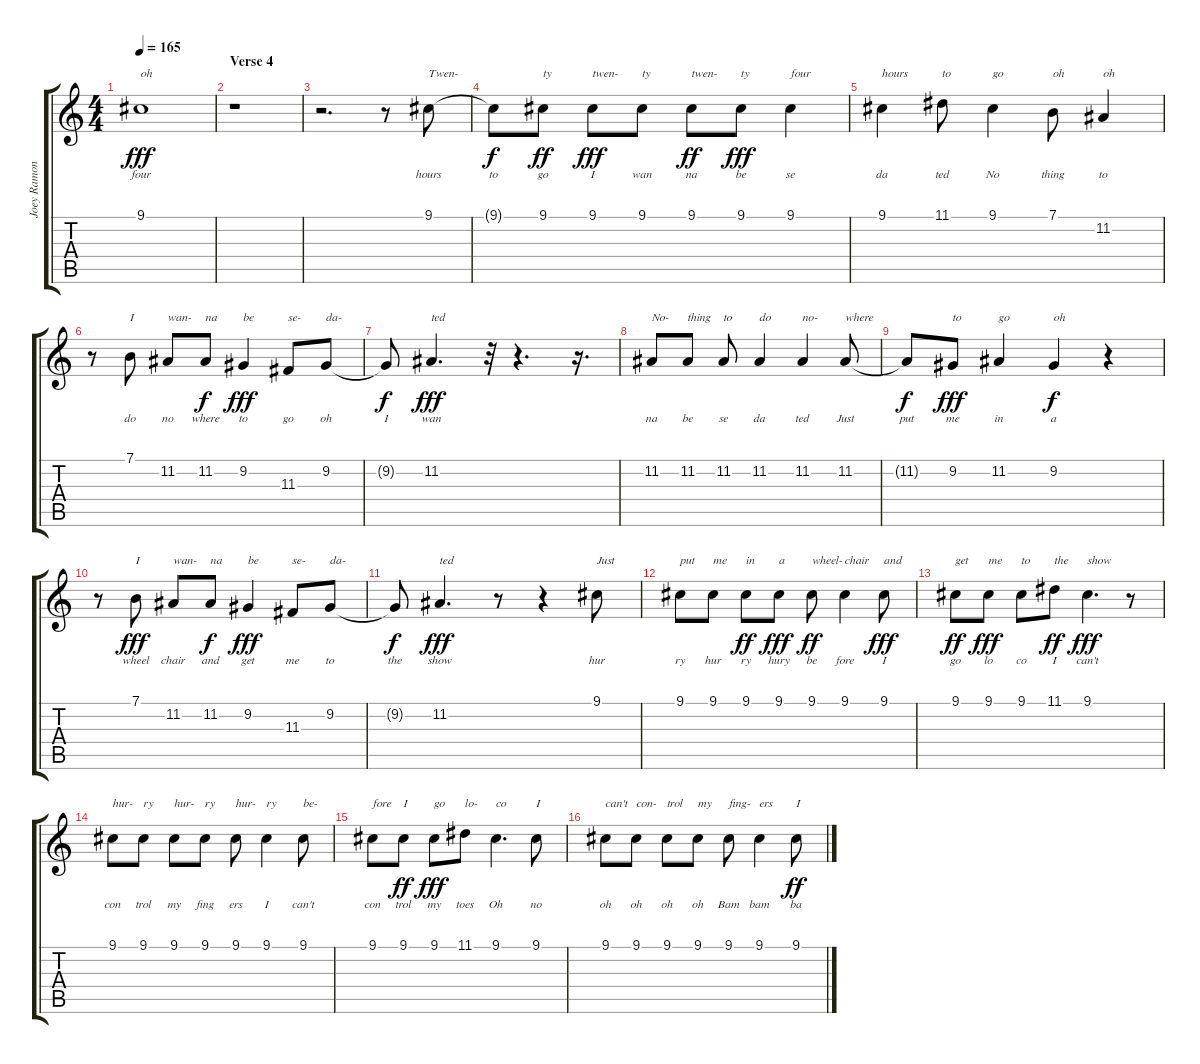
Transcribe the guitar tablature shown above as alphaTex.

\track ("Joey Ramone" "Joey Ramon") {instrument brightacousticpiano}
\staff {score tabs}
\tuning (E4 B3 G3 D3 A2 E2) {hide}
\ts (4 4)
\tempo 165
\clef g2
\ks c
9.1.1{txt "oh" lyrics (0 "four") lyrics (1 "") lyrics (2 "") lyrics (3 "") lyrics (4 "") dy fff} |
\section ("" "Verse 4")
r.1 |
r.2{d} r.8 9.1.8{txt "Twen-" lyrics (0 "hours") lyrics (1 "") lyrics (2 "") lyrics (3 "") lyrics (4 "")} |
9.1{t}.8{lyrics (0 "to") lyrics (1 "") lyrics (2 "") lyrics (3 "") lyrics (4 "") dy f} 9.1.8{txt "ty" lyrics (0 "go") lyrics (1 "") lyrics (2 "") lyrics (3 "") lyrics (4 "") dy ff} 9.1.8{txt "twen-" lyrics (0 "I") lyrics (1 "") lyrics (2 "") lyrics (3 "") lyrics (4 "") dy fff} 9.1.8{txt "ty" lyrics (0 "wan") lyrics (1 "") lyrics (2 "") lyrics (3 "") lyrics (4 "")} 9.1.8{txt "twen-" lyrics (0 "na") lyrics (1 "") lyrics (2 "") lyrics (3 "") lyrics (4 "") dy ff} 9.1.8{txt "ty" lyrics (0 "be") lyrics (1 "") lyrics (2 "") lyrics (3 "") lyrics (4 "") dy fff} 9.1.4{txt "four" lyrics (0 "se") lyrics (1 "") lyrics (2 "") lyrics (3 "") lyrics (4 "")} |
9.1.4{txt "hours" lyrics (0 "da") lyrics (1 "") lyrics (2 "") lyrics (3 "") lyrics (4 "")} 11.1.8{txt "to" lyrics (0 "ted") lyrics (1 "") lyrics (2 "") lyrics (3 "") lyrics (4 "")} 9.1.4{txt "go" lyrics (0 "No") lyrics (1 "") lyrics (2 "") lyrics (3 "") lyrics (4 "")} 7.1.8{txt "oh" lyrics (0 "thing") lyrics (1 "") lyrics (2 "") lyrics (3 "") lyrics (4 "")} 11.2.4{txt "oh" lyrics (0 "to") lyrics (1 "") lyrics (2 "") lyrics (3 "") lyrics (4 "")} |
r.8 7.1.8{txt "I" lyrics (0 "do") lyrics (1 "") lyrics (2 "") lyrics (3 "") lyrics (4 "")} 11.2.8{txt "wan-" lyrics (0 "no") lyrics (1 "") lyrics (2 "") lyrics (3 "") lyrics (4 "")} 11.2.8{txt "na" lyrics (0 "where") lyrics (1 "") lyrics (2 "") lyrics (3 "") lyrics (4 "") dy f} 9.2.4{txt "be" lyrics (0 "to") lyrics (1 "") lyrics (2 "") lyrics (3 "") lyrics (4 "") dy fff} 11.3.8{txt "se-" lyrics (0 "go") lyrics (1 "") lyrics (2 "") lyrics (3 "") lyrics (4 "")} 9.2.8{txt "da-" lyrics (0 "oh") lyrics (1 "") lyrics (2 "") lyrics (3 "") lyrics (4 "")} |
9.2{t}.8{lyrics (0 "I") lyrics (1 "") lyrics (2 "") lyrics (3 "") lyrics (4 "") dy f} 11.2.4{d txt "ted" lyrics (0 "wan") lyrics (1 "") lyrics (2 "") lyrics (3 "") lyrics (4 "") dy fff} r.32 r.4{d} r.16{d} |
11.2.8{txt "No-" lyrics (0 "na") lyrics (1 "") lyrics (2 "") lyrics (3 "") lyrics (4 "")} 11.2.8{txt "thing" lyrics (0 "be") lyrics (1 "") lyrics (2 "") lyrics (3 "") lyrics (4 "")} 11.2.8{txt "to" lyrics (0 "se") lyrics (1 "") lyrics (2 "") lyrics (3 "") lyrics (4 "")} 11.2.4{txt "do" lyrics (0 "da") lyrics (1 "") lyrics (2 "") lyrics (3 "") lyrics (4 "")} 11.2.4{txt "no-" lyrics (0 "ted") lyrics (1 "") lyrics (2 "") lyrics (3 "") lyrics (4 "")} 11.2.8{txt "where" lyrics (0 "Just") lyrics (1 "") lyrics (2 "") lyrics (3 "") lyrics (4 "")} |
11.2{t}.8{lyrics (0 "put") lyrics (1 "") lyrics (2 "") lyrics (3 "") lyrics (4 "") dy f} 9.2.8{txt "to" lyrics (0 "me") lyrics (1 "") lyrics (2 "") lyrics (3 "") lyrics (4 "") dy fff} 11.2.4{txt "go" lyrics (0 "in") lyrics (1 "") lyrics (2 "") lyrics (3 "") lyrics (4 "")} 9.2.4{txt "oh" lyrics (0 "a") lyrics (1 "") lyrics (2 "") lyrics (3 "") lyrics (4 "") dy f} r.4 |
r.8 7.1.8{txt "I" lyrics (0 "wheel") lyrics (1 "") lyrics (2 "") lyrics (3 "") lyrics (4 "") dy fff} 11.2.8{txt "wan-" lyrics (0 "chair") lyrics (1 "") lyrics (2 "") lyrics (3 "") lyrics (4 "")} 11.2.8{txt "na" lyrics (0 "and") lyrics (1 "") lyrics (2 "") lyrics (3 "") lyrics (4 "") dy f} 9.2.4{txt "be" lyrics (0 "get") lyrics (1 "") lyrics (2 "") lyrics (3 "") lyrics (4 "") dy fff} 11.3.8{txt "se-" lyrics (0 "me") lyrics (1 "") lyrics (2 "") lyrics (3 "") lyrics (4 "")} 9.2.8{txt "da-" lyrics (0 "to") lyrics (1 "") lyrics (2 "") lyrics (3 "") lyrics (4 "")} |
9.2{t}.8{lyrics (0 "the") lyrics (1 "") lyrics (2 "") lyrics (3 "") lyrics (4 "") dy f} 11.2.4{d txt "ted" lyrics (0 "show") lyrics (1 "") lyrics (2 "") lyrics (3 "") lyrics (4 "") dy fff} r.8 r.4 9.1.8{txt "Just" lyrics (0 "hur") lyrics (1 "") lyrics (2 "") lyrics (3 "") lyrics (4 "")} |
9.1.8{txt "put" lyrics (0 "ry") lyrics (1 "") lyrics (2 "") lyrics (3 "") lyrics (4 "")} 9.1.8{txt "me" lyrics (0 "hur") lyrics (1 "") lyrics (2 "") lyrics (3 "") lyrics (4 "")} 9.1.8{txt "in" lyrics (0 "ry") lyrics (1 "") lyrics (2 "") lyrics (3 "") lyrics (4 "") dy ff} 9.1.8{txt "a" lyrics (0 "hury") lyrics (1 "") lyrics (2 "") lyrics (3 "") lyrics (4 "") dy fff} 9.1.8{txt "wheel-" lyrics (0 "be") lyrics (1 "") lyrics (2 "") lyrics (3 "") lyrics (4 "") dy ff} 9.1.4{txt "chair" lyrics (0 "fore") lyrics (1 "") lyrics (2 "") lyrics (3 "") lyrics (4 "")} 9.1.8{txt "and" lyrics (0 "I") lyrics (1 "") lyrics (2 "") lyrics (3 "") lyrics (4 "") dy fff} |
9.1.8{txt "get" lyrics (0 "go") lyrics (1 "") lyrics (2 "") lyrics (3 "") lyrics (4 "") dy ff} 9.1.8{txt "me" lyrics (0 "lo") lyrics (1 "") lyrics (2 "") lyrics (3 "") lyrics (4 "") dy fff} 9.1.8{txt "to" lyrics (0 "co") lyrics (1 "") lyrics (2 "") lyrics (3 "") lyrics (4 "")} 11.1.8{txt "the" lyrics (0 "I") lyrics (1 "") lyrics (2 "") lyrics (3 "") lyrics (4 "") dy ff} 9.1.4{d txt "show" lyrics (0 "can't") lyrics (1 "") lyrics (2 "") lyrics (3 "") lyrics (4 "") dy fff} r.8 |
9.1.8{txt "hur-" lyrics (0 "con") lyrics (1 "") lyrics (2 "") lyrics (3 "") lyrics (4 "")} 9.1.8{txt "ry" lyrics (0 "trol") lyrics (1 "") lyrics (2 "") lyrics (3 "") lyrics (4 "")} 9.1.8{txt "hur-" lyrics (0 "my") lyrics (1 "") lyrics (2 "") lyrics (3 "") lyrics (4 "")} 9.1.8{txt "ry" lyrics (0 "fing") lyrics (1 "") lyrics (2 "") lyrics (3 "") lyrics (4 "")} 9.1.8{txt "hur-" lyrics (0 "ers") lyrics (1 "") lyrics (2 "") lyrics (3 "") lyrics (4 "")} 9.1.4{txt "ry" lyrics (0 "I") lyrics (1 "") lyrics (2 "") lyrics (3 "") lyrics (4 "")} 9.1.8{txt "be-" lyrics (0 "can't") lyrics (1 "") lyrics (2 "") lyrics (3 "") lyrics (4 "")} |
9.1.8{txt "fore" lyrics (0 "con") lyrics (1 "") lyrics (2 "") lyrics (3 "") lyrics (4 "")} 9.1.8{txt "I" lyrics (0 "trol") lyrics (1 "") lyrics (2 "") lyrics (3 "") lyrics (4 "") dy ff} 9.1.8{txt "go" lyrics (0 "my") lyrics (1 "") lyrics (2 "") lyrics (3 "") lyrics (4 "") dy fff} 11.1.8{txt "lo-" lyrics (0 "toes") lyrics (1 "") lyrics (2 "") lyrics (3 "") lyrics (4 "")} 9.1.4{d txt "co" lyrics (0 "Oh") lyrics (1 "") lyrics (2 "") lyrics (3 "") lyrics (4 "")} 9.1.8{txt "I" lyrics (0 "no") lyrics (1 "") lyrics (2 "") lyrics (3 "") lyrics (4 "")} |
9.1.8{txt "can't" lyrics (0 "oh") lyrics (1 "") lyrics (2 "") lyrics (3 "") lyrics (4 "")} 9.1.8{txt "con-" lyrics (0 "oh") lyrics (1 "") lyrics (2 "") lyrics (3 "") lyrics (4 "")} 9.1.8{txt "trol" lyrics (0 "oh") lyrics (1 "") lyrics (2 "") lyrics (3 "") lyrics (4 "")} 9.1.8{txt "my" lyrics (0 "oh") lyrics (1 "") lyrics (2 "") lyrics (3 "") lyrics (4 "")} 9.1.8{txt "fing-" lyrics (0 "Bam") lyrics (1 "") lyrics (2 "") lyrics (3 "") lyrics (4 "")} 9.1.4{txt "ers" lyrics (0 "bam") lyrics (1 "") lyrics (2 "") lyrics (3 "") lyrics (4 "")} 9.1.8{txt "I" lyrics (0 "ba") lyrics (1 "") lyrics (2 "") lyrics (3 "") lyrics (4 "") dy ff}
